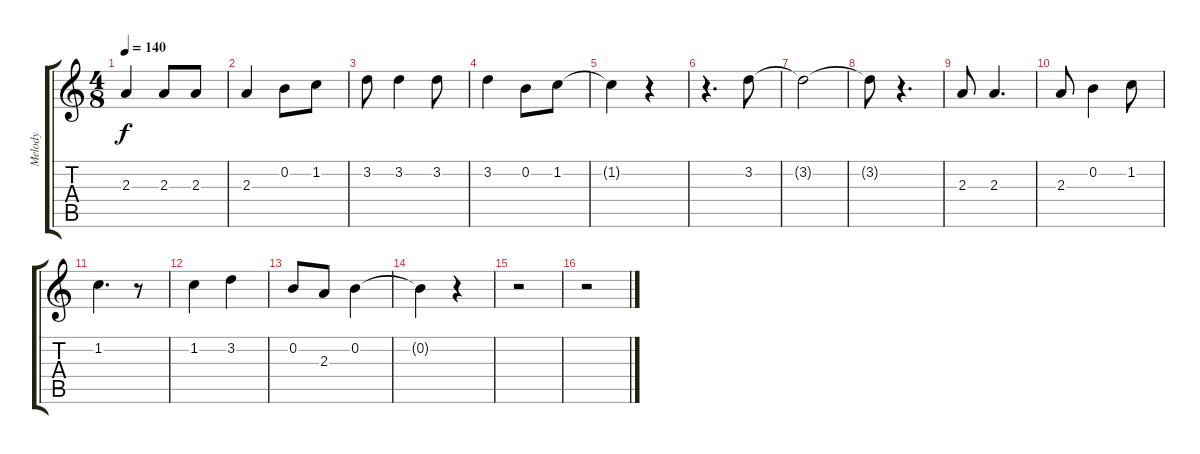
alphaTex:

\track ("Melody" "Melody") {instrument overdrivenguitar}
\staff {score tabs}
\tuning (E4 B3 G3 D3 A2 E2) {hide}
\ts (4 8)
\tempo 140
\clef g2
\ks c
2.3.4{dy f} 2.3.8 2.3.8 |
2.3.4 0.2.8 1.2.8 |
3.2.8 3.2.4 3.2.8 |
3.2.4 0.2.8 1.2.8 |
1.2{t}.4 r.4 |
r.4{d} 3.2.8 |
3.2{t}.2 |
3.2{t}.8 r.4{d} |
2.3.8 2.3.4{d} |
2.3.8 0.2.4 1.2.8 |
1.2.4{d} r.8 |
1.2.4 3.2.4 |
0.2.8 2.3.8 0.2.4 |
0.2{t}.4 r.4 |
r.2 |
r.2
